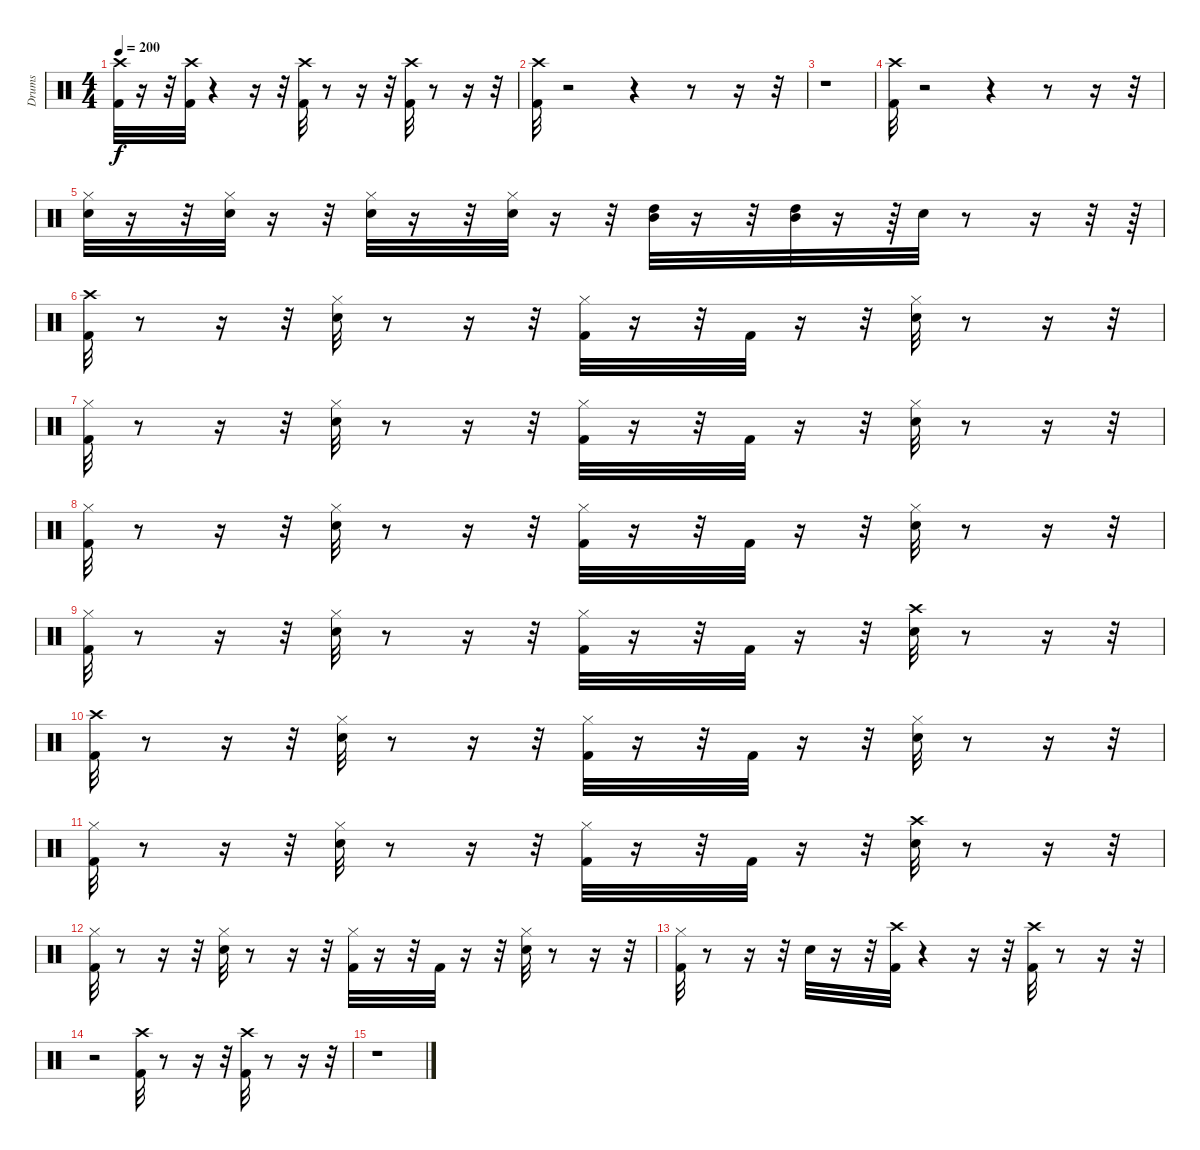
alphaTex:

\track ("Drums" "Drums") {instrument percussion}
\staff {score}
\articulation defaults
\ts (4 4)
\tempo 200
\clef neutral
\ks c
("Kick (hit) 2" "Crash high (hit)").32{dy f} r.16 r.32 ("Kick (hit) 2" "Crash high (hit)").32 r.4 r.16 r.32 ("Kick (hit) 2" "Crash high (hit)").32 r.8 r.16 r.32 ("Kick (hit) 2" "Crash high (hit)").32 r.8 r.16 r.32 |
("Crash high (hit)" "Kick (hit) 2").32 r.2 r.4 r.8 r.16 r.32 |
r.1 |
("Kick (hit) 2" "Crash high (hit)").32 r.2 r.4 r.8 r.16 r.32 |
("Hi-Hat (closed)" "Snare (hit) 2").32 r.16 r.32 ("Hi-Hat (closed)" "Snare (hit) 2").32 r.16 r.32 ("Hi-Hat (closed)" "Snare (hit) 2").32 r.16 r.32 ("Hi-Hat (closed)" "Snare (hit) 2").32 r.16 r.32 ("High Tom (hit)" "Mid Tom (hit)").32 r.16 r.32 ("Mid Tom (hit)" "High Tom (hit)").32 r.16 r.64 "Snare (hit) 2".32 r.8 r.16 r.32 r.64 |
("Kick (hit) 2" "Crash high (hit)").32 r.8 r.16 r.32 ("Hi-Hat (closed)" "Snare (hit) 2").32 r.8 r.16 r.32 ("Hi-Hat (closed)" "Kick (hit) 2").32 r.16 r.32 "Kick (hit) 2".32 r.16 r.32 ("Hi-Hat (closed)" "Snare (hit) 2").32 r.8 r.16 r.32 |
("Kick (hit) 2" "Hi-Hat (closed)").32 r.8 r.16 r.32 ("Snare (hit) 2" "Hi-Hat (closed)").32 r.8 r.16 r.32 ("Kick (hit) 2" "Hi-Hat (closed)").32 r.16 r.32 "Kick (hit) 2".32 r.16 r.32 ("Snare (hit) 2" "Hi-Hat (closed)").32 r.8 r.16 r.32 |
("Kick (hit) 2" "Hi-Hat (closed)").32 r.8 r.16 r.32 ("Snare (hit) 2" "Hi-Hat (closed)").32 r.8 r.16 r.32 ("Kick (hit) 2" "Hi-Hat (closed)").32 r.16 r.32 "Kick (hit) 2".32 r.16 r.32 ("Snare (hit) 2" "Hi-Hat (closed)").32 r.8 r.16 r.32 |
("Kick (hit) 2" "Hi-Hat (closed)").32 r.8 r.16 r.32 ("Snare (hit) 2" "Hi-Hat (closed)").32 r.8 r.16 r.32 ("Kick (hit) 2" "Hi-Hat (closed)").32 r.16 r.32 "Kick (hit) 2".32 r.16 r.32 ("Snare (hit) 2" "Crash high (hit)").32 r.8 r.16 r.32 |
("Kick (hit) 2" "Crash high (hit)").32 r.8 r.16 r.32 ("Hi-Hat (closed)" "Snare (hit) 2").32 r.8 r.16 r.32 ("Hi-Hat (closed)" "Kick (hit) 2").32 r.16 r.32 "Kick (hit) 2".32 r.16 r.32 ("Snare (hit) 2" "Hi-Hat (closed)").32 r.8 r.16 r.32 |
("Kick (hit) 2" "Hi-Hat (closed)").32 r.8 r.16 r.32 ("Snare (hit) 2" "Hi-Hat (closed)").32 r.8 r.16 r.32 ("Kick (hit) 2" "Hi-Hat (closed)").32 r.16 r.32 "Kick (hit) 2".32 r.16 r.32 ("Snare (hit) 2" "Crash high (hit)").32 r.8 r.16 r.32 |
("Kick (hit) 2" "Hi-Hat (closed)").32 r.8 r.16 r.32 ("Snare (hit) 2" "Hi-Hat (closed)").32 r.8 r.16 r.32 ("Kick (hit) 2" "Hi-Hat (closed)").32 r.16 r.32 "Kick (hit) 2".32 r.16 r.32 ("Snare (hit) 2" "Hi-Hat (closed)").32 r.8 r.16 r.32 |
("Kick (hit) 2" "Hi-Hat (closed)").32 r.8 r.16 r.32 "Snare (hit) 2".32 r.16 r.32 ("Crash high (hit)" "Kick (hit) 2").32 r.4 r.16 r.32 ("Crash high (hit)" "Kick (hit) 2").32 r.8 r.16 r.32 |
r.2 ("Kick (hit) 2" "Crash high (hit)").32 r.8 r.16 r.32 ("Kick (hit) 2" "Crash high (hit)").32 r.8 r.16 r.32 |
r.1
